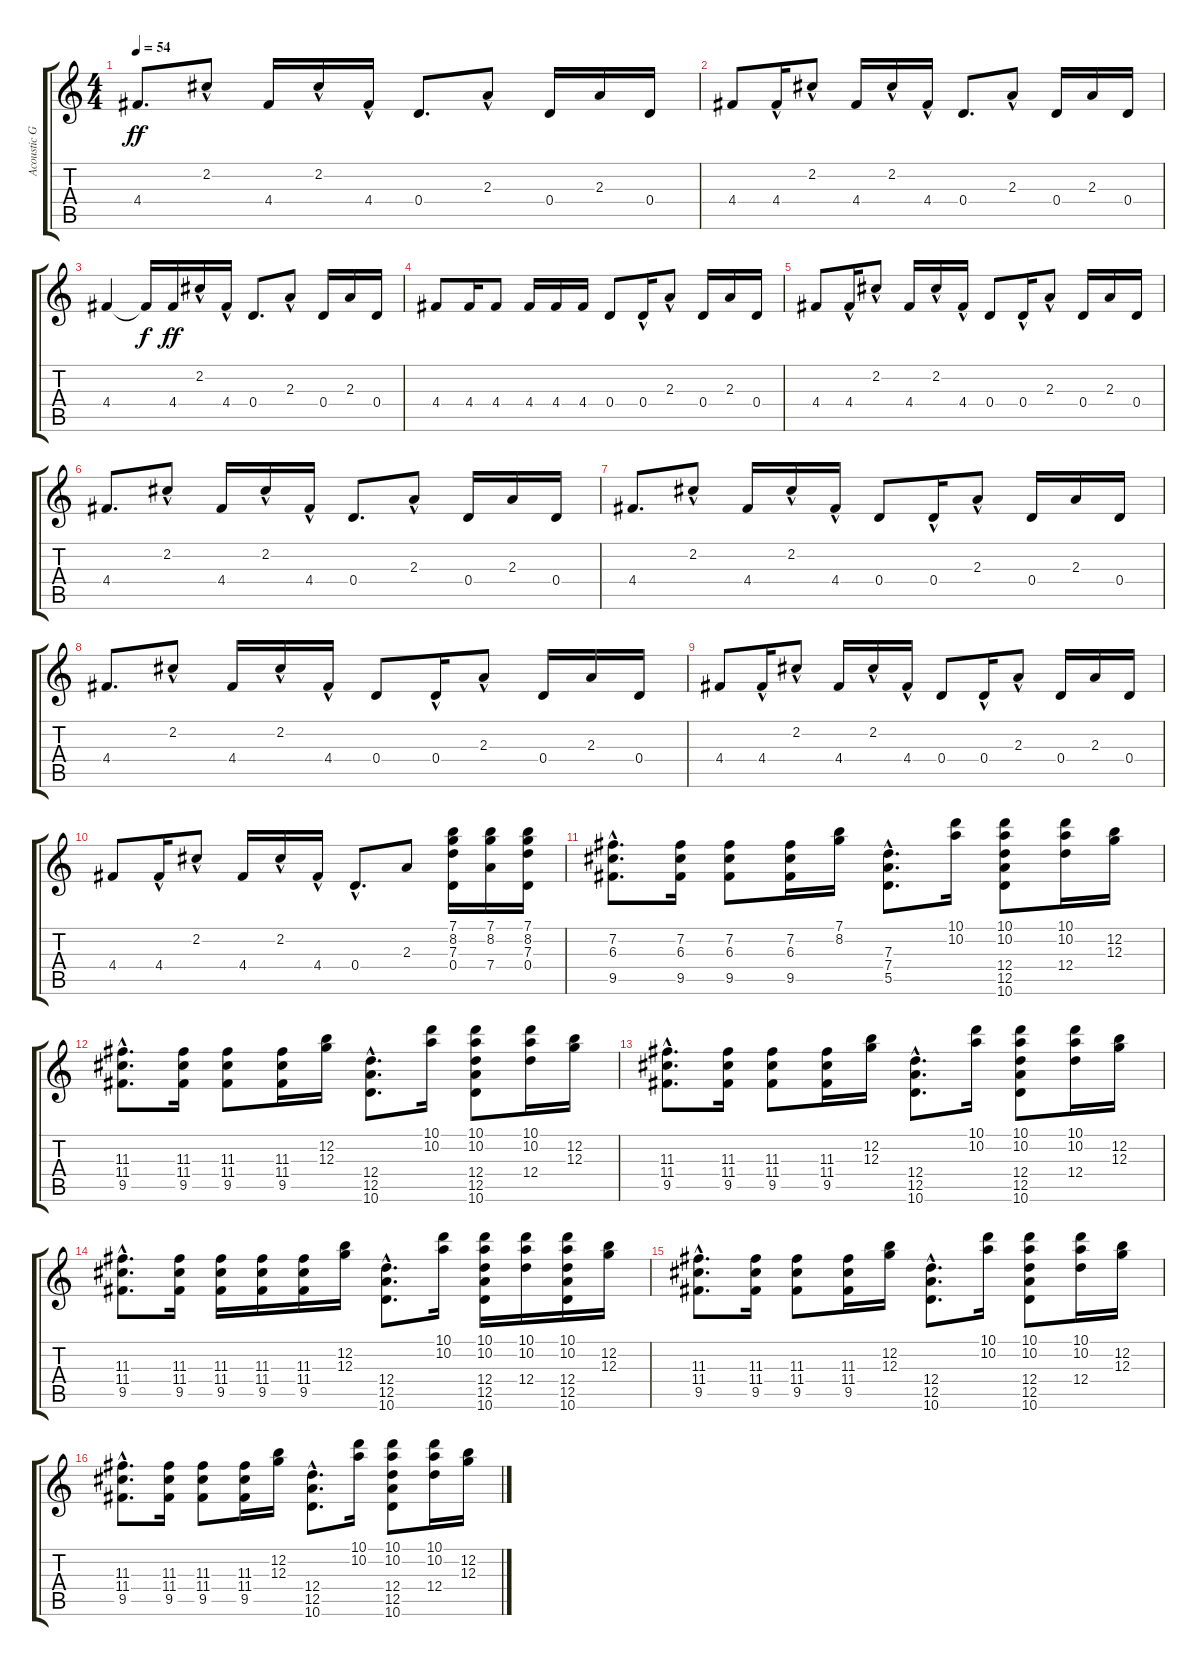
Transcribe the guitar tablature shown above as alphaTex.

\track ("Acoustic Guitar" "Acoustic G") {instrument acousticguitarsteel}
\staff {score tabs}
\tuning (E4 B3 G3 D3 A2 E2) {hide}
\ts (4 4)
\tempo 54
\clef g2
\ks c
4.4.8{d dy ff instrument acousticguitarsteel} 2.2{hac}.8 4.4.16 2.2{hac}.16 4.4{hac}.16 0.4.8{d} 2.3{hac}.8 0.4.16 2.3.16 0.4.16 |
4.4.8 4.4{hac}.16 2.2{hac}.8 4.4.16 2.2{hac}.16 4.4{hac}.16 0.4.8{d} 2.3{hac}.8 0.4.16 2.3.16 0.4.16 |
4.4.4 4.4{t}.16{dy f} 4.4.16{dy ff} 2.2{hac}.16 4.4{hac}.16 0.4.8{d} 2.3{hac}.8 0.4.16 2.3.16 0.4.16 |
4.4.8 4.4.16 4.4.8 4.4.16 4.4.16 4.4.16 0.4.8 0.4{hac}.16 2.3{hac}.8 0.4.16 2.3.16 0.4.16 |
4.4.8 4.4{hac}.16 2.2{hac}.8 4.4.16 2.2{hac}.16 4.4{hac}.16 0.4.8 0.4{hac}.16 2.3{hac}.8 0.4.16 2.3.16 0.4.16 |
4.4.8{d} 2.2{hac}.8 4.4.16 2.2{hac}.16 4.4{hac}.16 0.4.8{d} 2.3{hac}.8 0.4.16 2.3.16 0.4.16 |
4.4.8{d} 2.2{hac}.8 4.4.16 2.2{hac}.16 4.4{hac}.16 0.4.8 0.4{hac}.16 2.3{hac}.8 0.4.16 2.3.16 0.4.16 |
4.4.8{d} 2.2{hac}.8 4.4.16 2.2{hac}.16 4.4{hac}.16 0.4.8 0.4{hac}.16 2.3{hac}.8 0.4.16 2.3.16 0.4.16 |
4.4.8 4.4{hac}.16 2.2{hac}.8 4.4.16 2.2{hac}.16 4.4{hac}.16 0.4.8 0.4{hac}.16 2.3{hac}.8 0.4.16 2.3.16 0.4.16 |
4.4.8 4.4{hac}.16 2.2{hac}.8 4.4.16 2.2{hac}.16 4.4{hac}.16 0.4{hac}.8{d} 2.3.8 (7.1 8.2 7.3 0.4).16 (7.1 8.2 7.4).16 (7.1 8.2 7.3 0.4).16 |
(7.2{hac} 6.3{hac} 9.5{hac}).8{d} (7.2 6.3 9.5).16 (7.2 6.3 9.5).8 (7.2 6.3 9.5).16 (7.1 8.2).16 (7.3{hac} 7.4{hac} 5.5{hac}).8{d} (10.1 10.2).16 (10.1 10.2 12.4 12.5 10.6).8 (10.1 10.2 12.4).16 (12.2 12.3).16 |
(11.3{hac} 11.4{hac} 9.5{hac}).8{d} (11.3 11.4 9.5).16 (11.3 11.4 9.5).8 (11.3 11.4 9.5).16 (12.2 12.3).16 (12.4{hac} 12.5{hac} 10.6{hac}).8{d} (10.1 10.2).16 (10.1 10.2 12.4 12.5 10.6).8 (10.1 10.2 12.4).16 (12.2 12.3).16 |
(11.3{hac} 11.4{hac} 9.5{hac}).8{d} (11.3 11.4 9.5).16 (11.3 11.4 9.5).8 (11.3 11.4 9.5).16 (12.2 12.3).16 (12.4{hac} 12.5{hac} 10.6{hac}).8{d} (10.1 10.2).16 (10.1 10.2 12.4 12.5 10.6).8 (10.1 10.2 12.4).16 (12.2 12.3).16 |
(11.3{hac} 11.4{hac} 9.5{hac}).8{d} (11.3 11.4 9.5).16 (11.3 11.4 9.5).16 (11.3 11.4 9.5).16 (11.3 11.4 9.5).16 (12.2 12.3).16 (12.4{hac} 12.5{hac} 10.6{hac}).8{d} (10.1 10.2).16 (10.1 10.2 12.4 12.5 10.6).16 (10.1 10.2 12.4).16 (10.1 10.2 12.4 12.5 10.6).16 (12.2 12.3).16 |
(11.3{hac} 11.4{hac} 9.5{hac}).8{d} (11.3 11.4 9.5).16 (11.3 11.4 9.5).8 (11.3 11.4 9.5).16 (12.2 12.3).16 (12.4{hac} 12.5{hac} 10.6{hac}).8{d} (10.1 10.2).16 (10.1 10.2 12.4 12.5 10.6).8 (10.1 10.2 12.4).16 (12.2 12.3).16 |
(11.3{hac} 11.4{hac} 9.5{hac}).8{d} (11.3 11.4 9.5).16 (11.3 11.4 9.5).8 (11.3 11.4 9.5).16 (12.2 12.3).16 (12.4{hac} 12.5{hac} 10.6{hac}).8{d} (10.1 10.2).16 (10.1 10.2 12.4 12.5 10.6).8 (10.1 10.2 12.4).16 (12.2 12.3).16
